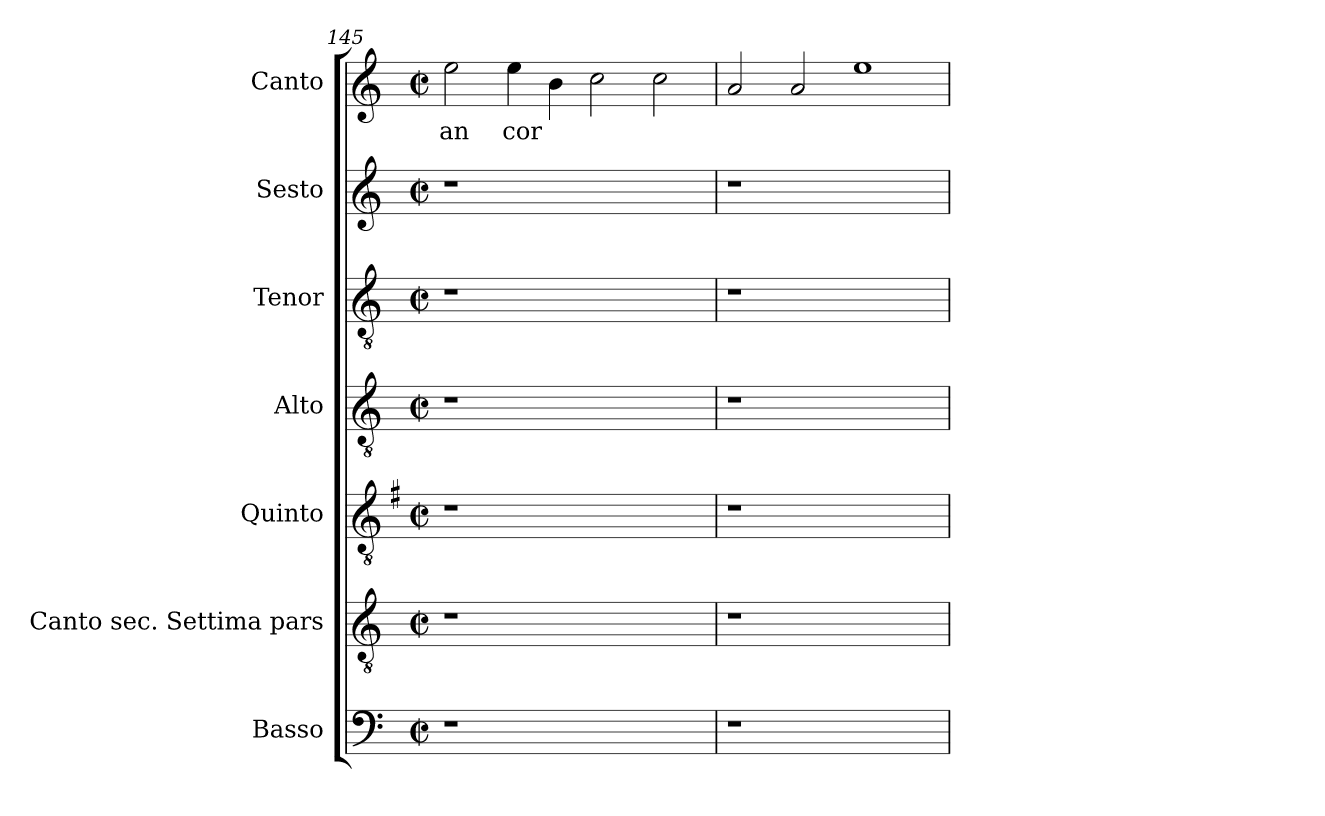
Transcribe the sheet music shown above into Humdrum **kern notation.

**kern	**kern	**kern	**kern	**kern	**kern	**kern	**text
*part7	*part6	*part5	*part4	*part3	*part2	*part1	*part1
*staff7	*staff6	*staff5	*staff4	*staff3	*staff2	*staff1	*staff1
*I"Basso	*I"Canto sec. Settima pars	*I"Quinto	*I"Alto	*I"Tenor	*I"Sesto	*I"Canto	*
*	*	*I'Quinto	*I'Alto	*I'Tenor	*I'Sesto	*I'Canto	*
*clefF4	*clefGv2	*clefGv2	*clefGv2	*clefGv2	*clefG2	*clefG2	*
*k[]	*k[]	*k[f#]	*k[]	*k[]	*k[]	*k[]	*
*C:	*C:	*G:	*C:	*C:	*C:	*C:	*
*M2/2	*M2/2	*M2/2	*M2/2	*M2/2	*M2/2	*M2/2	*
*met(c|)	*met(c|)	*met(c|)	*met(c|)	*met(c|)	*met(c|)	*met(c|)	*
=145	=145	=145	=145	=145	=145	=145	=145
!	!	!	!	!	!	!	!LO:LY:b
1r	1r	1r	1r	1r	1r	2ee\	an
!	!	!	!	!	!	!	!LO:LY:b
.	.	.	.	.	.	4ee\	cor
.	.	.	.	.	.	4b\	.
1ryy	1ryy	1ryy	1ryy	1ryy	1ryy	2cc\	.
.	.	.	.	.	.	2cc\	.
=146	=146	=146	=146	=146	=146	=146	=146
1r	1r	1r	1r	1r	1r	2a/	.
.	.	.	.	.	.	2a/	.
1ryy	1ryy	1ryy	1ryy	1ryy	1ryy	1ee	.
=	=	=	=	=	=	=	=
*-	*-	*-	*-	*-	*-	*-	*-
